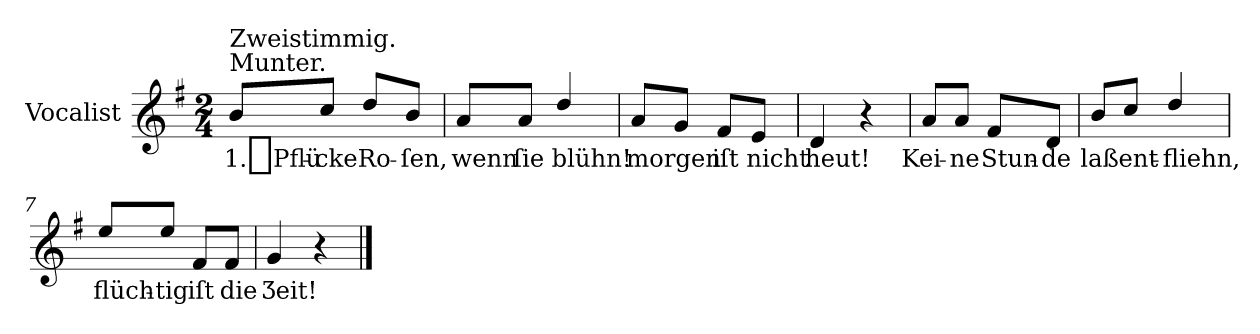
**kern	**text
*part1	*part1
*staff1	*staff1
*I"Vocalist	*
*k[f#]	*
*G:	*
*M2/4	*
=1	=1
!LO:TX:a:t=Munter.	!
!LO:TX:a:t=Zweistimmig.	!
8b/L	1._Pflü-
8cc/J	-cke
8dd/L	Ro-
8b/J	-ſen,
=2	=2
8aL	wenn
8aJ	ſie
4dd/	blühn!
=3	=3
8aL	morgen
8gJ	.
8f#L	iſt
8eJ	nicht
=4	=4
4d	heut!
4r	.
=5	=5
8aL	Kei-
8aJ	-ne
8f#L	Stun-
8dJ	-de
=6	=6
8b/L	laß
8cc/J	ent-
4dd/	-fliehn,
=7	=7
8ee/L	flüch-
8ee/J	-tig
8f#L	iſt
8f#J	die
=8	=8
4g	Ʒeit!
4r	.
==	==
*-	*-
